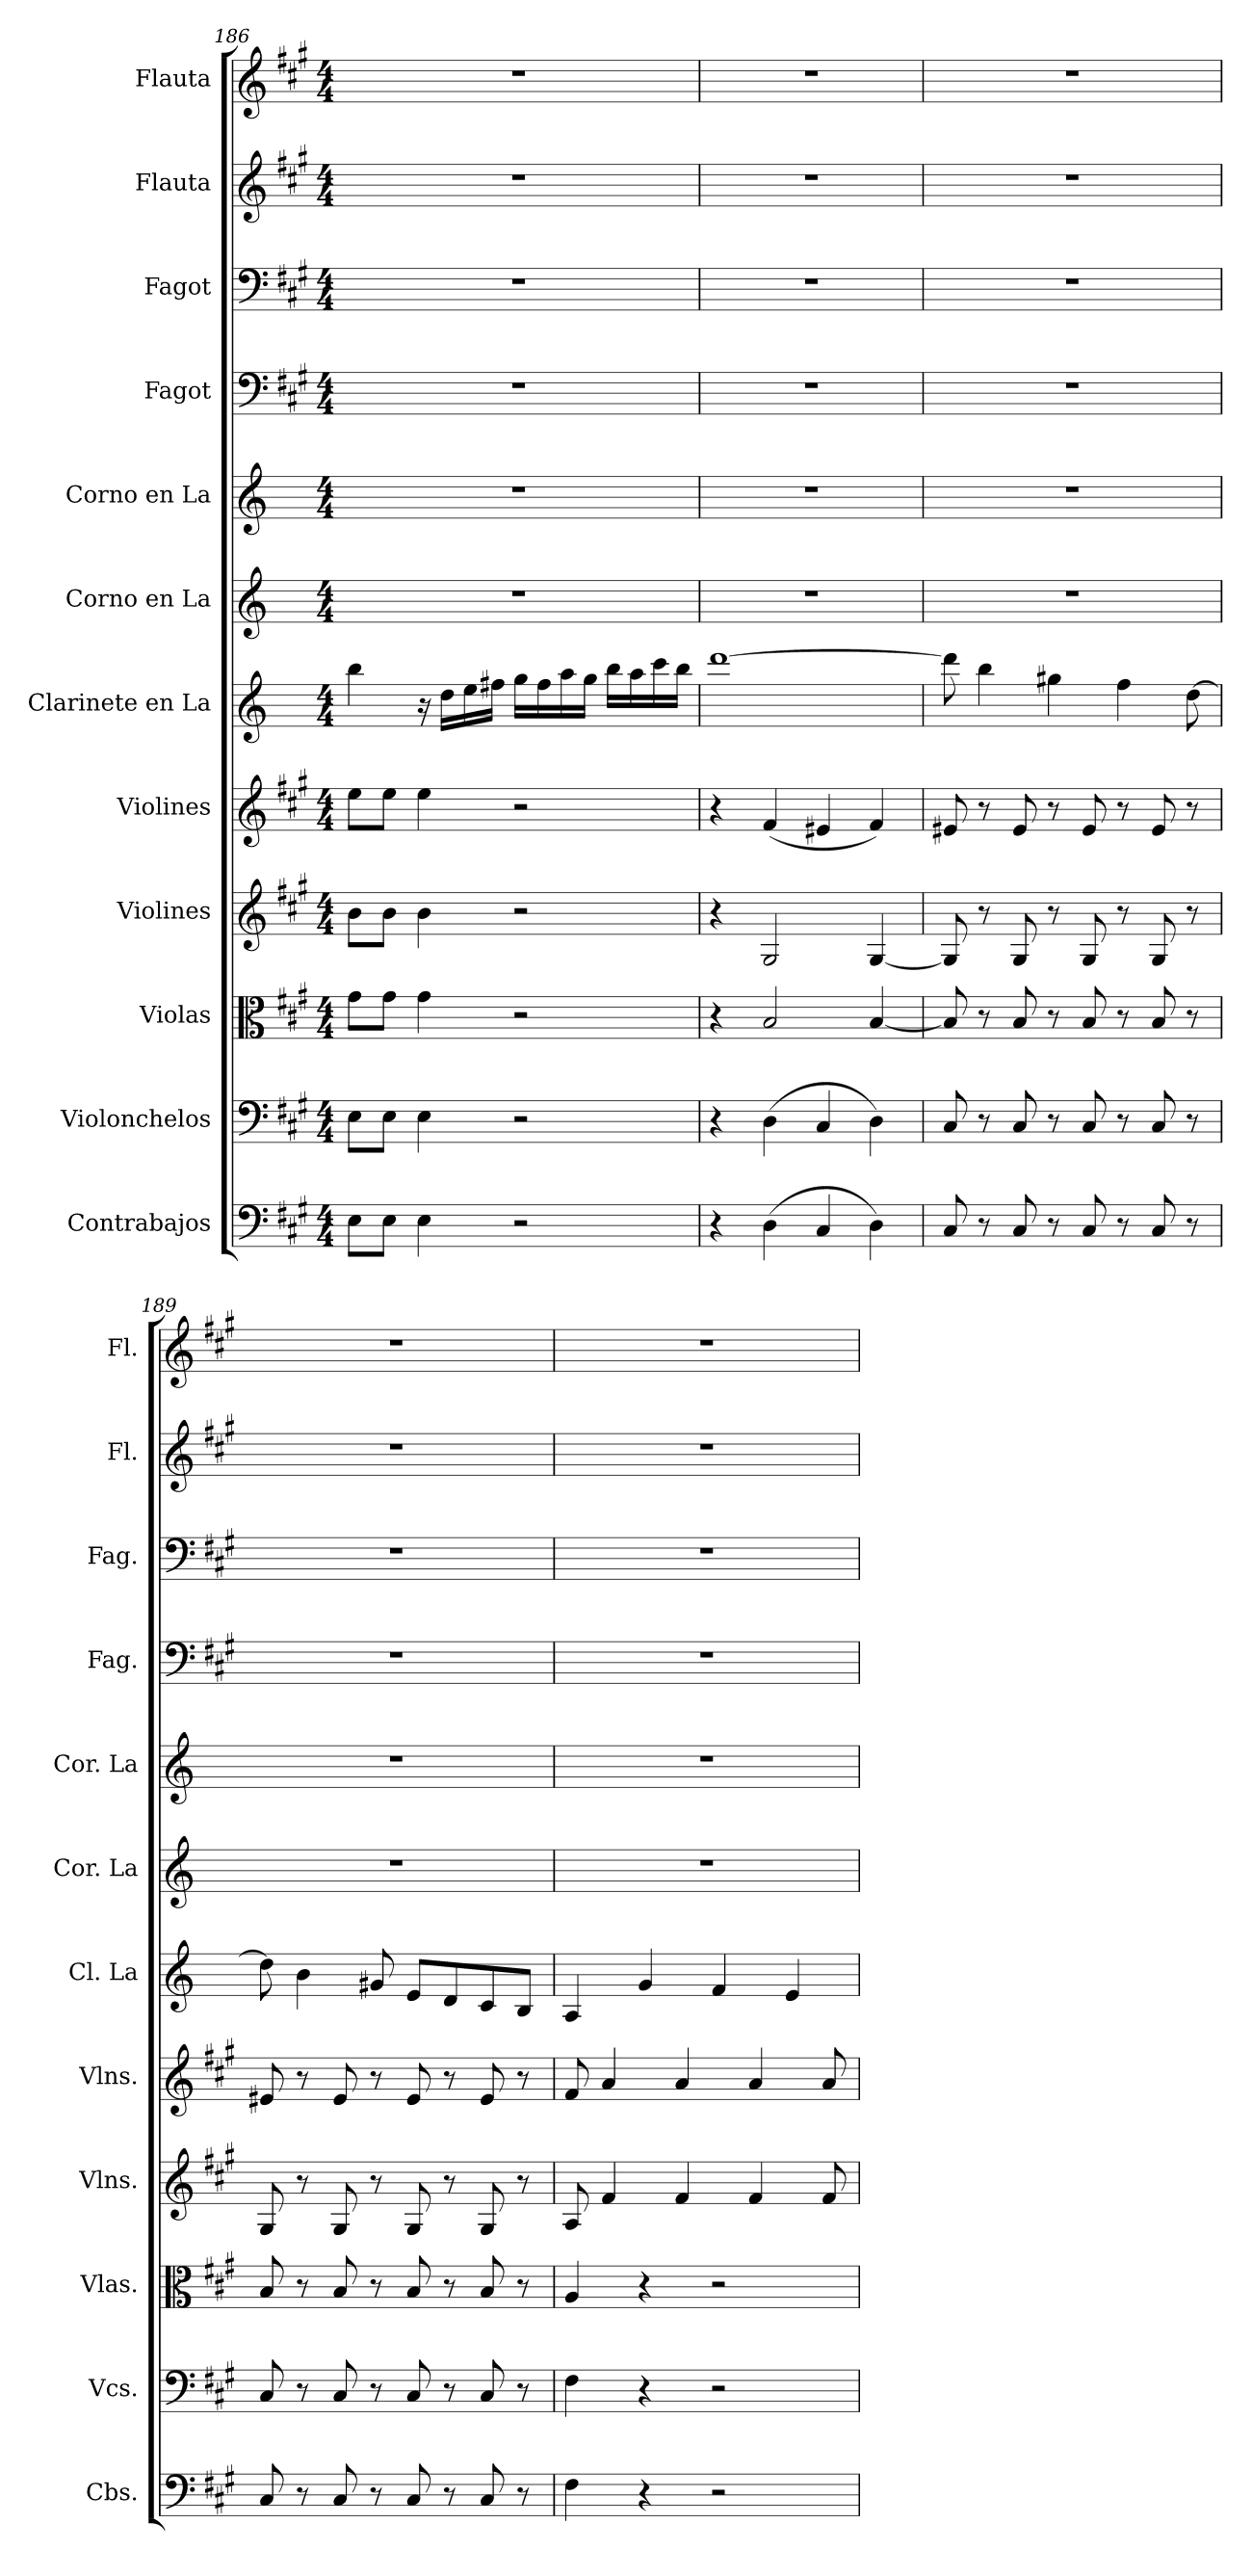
**kern	**kern	**kern	**kern	**kern	**kern	**kern	**kern	**kern	**kern	**kern	**kern
*part12	*part11	*part10	*part9	*part8	*part7	*part6	*part5	*part4	*part3	*part2	*part1
*staff12	*staff11	*staff10	*staff9	*staff8	*staff7	*staff6	*staff5	*staff4	*staff3	*staff2	*staff1
*I"Contrabajos	*I"Violonchelos	*I"Violas	*I"Violines	*I"Violines	*I"Clarinete en La	*I"Corno en La	*I"Corno en La	*I"Fagot	*I"Fagot	*I"Flauta	*I"Flauta
*I'Cbs.	*I'Vcs.	*I'Vlas.	*I'Vlns.	*I'Vlns.	*I'Cl. La	*I'Cor. La	*I'Cor. La	*I'Fag.	*I'Fag.	*I'Fl.	*I'Fl.
*clefF4	*clefF4	*clefC3	*clefG2	*clefG2	*clefG2	*clefG2	*clefG2	*clefF4	*clefF4	*clefG2	*clefG2
*ITrd7c12	*	*	*	*	*ITrd2c3	*ITrd2c3	*ITrd2c3	*	*	*	*
*k[f#c#g#]	*k[f#c#g#]	*k[f#c#g#]	*k[f#c#g#]	*k[f#c#g#]	*k[f#c#g#]	*k[f#c#g#]	*k[f#c#g#]	*k[f#c#g#]	*k[f#c#g#]	*k[f#c#g#]	*k[f#c#g#]
*M4/4	*M4/4	*M4/4	*M4/4	*M4/4	*M4/4	*M4/4	*M4/4	*M4/4	*M4/4	*M4/4	*M4/4
=186	=186	=186	=186	=186	=186	=186	=186	=186	=186	=186	=186
8EE\L	8E\L	8g#\L	8b\L	8ee\L	4gg#\	1r	1r	1r	1r	1r	1r
8EE\J	8E\J	8g#\J	8b\J	8ee\J	.	.	.	.	.	.	.
4EE\	4E\	4g#\	4b\	4ee\	16r	.	.	.	.	.	.
.	.	.	.	.	16b\LL	.	.	.	.	.	.
.	.	.	.	.	16cc#\	.	.	.	.	.	.
.	.	.	.	.	16dd#X\JJ	.	.	.	.	.	.
2r	2r	2r	2r	2r	16ee\LL	.	.	.	.	.	.
.	.	.	.	.	16dd#\	.	.	.	.	.	.
.	.	.	.	.	16ff#\	.	.	.	.	.	.
.	.	.	.	.	16ee\JJ	.	.	.	.	.	.
.	.	.	.	.	16gg#\LL	.	.	.	.	.	.
.	.	.	.	.	16ff#\	.	.	.	.	.	.
.	.	.	.	.	16aa\	.	.	.	.	.	.
.	.	.	.	.	16gg#\JJ	.	.	.	.	.	.
=187	=187	=187	=187	=187	=187	=187	=187	=187	=187	=187	=187
4r	4r	4r	4r	4r	[1bb	1r	1r	1r	1r	1r	1r
(>4DD\	(>4D\	2B/	2G#/	(<4f#/	.	.	.	.	.	.	.
4CC#/	4C#/	.	.	4e#X/	.	.	.	.	.	.	.
4DD\)	4D\)	[4B/	[4G#/	4f#/)	.	.	.	.	.	.	.
!!LO:LB:g=z
=188	=188	=188	=188	=188	=188	=188	=188	=188	=188	=188	=188
8CC#/	8C#/	8B/]	8G#/]	8e#X/	8bb\]	1r	1r	1r	1r	1r	1r
8r	8r	8r	8r	8r	4gg#\	.	.	.	.	.	.
8CC#/	8C#/	8B/	8G#/	8e#/	.	.	.	.	.	.	.
8r	8r	8r	8r	8r	4ee#X\	.	.	.	.	.	.
8CC#/	8C#/	8B/	8G#/	8e#/	.	.	.	.	.	.	.
8r	8r	8r	8r	8r	4dd\	.	.	.	.	.	.
8CC#/	8C#/	8B/	8G#/	8e#/	.	.	.	.	.	.	.
8r	8r	8r	8r	8r	[8b\	.	.	.	.	.	.
=189	=189	=189	=189	=189	=189	=189	=189	=189	=189	=189	=189
8CC#/	8C#/	8B/	8G#/	8e#X/	8b\]	1r	1r	1r	1r	1r	1r
8r	8r	8r	8r	8r	4g#\	.	.	.	.	.	.
8CC#/	8C#/	8B/	8G#/	8e#/	.	.	.	.	.	.	.
8r	8r	8r	8r	8r	8e#X/	.	.	.	.	.	.
8CC#/	8C#/	8B/	8G#/	8e#/	8c#/L	.	.	.	.	.	.
8r	8r	8r	8r	8r	8B/	.	.	.	.	.	.
8CC#/	8C#/	8B/	8G#/	8e#/	8A/	.	.	.	.	.	.
8r	8r	8r	8r	8r	8G#/J	.	.	.	.	.	.
=190	=190	=190	=190	=190	=190	=190	=190	=190	=190	=190	=190
4FF#\	4F#\	4A/	8A/	8f#/	4F#/	1r	1r	1r	1r	1r	1r
.	.	.	4f#/	4a/	.	.	.	.	.	.	.
4r	4r	4r	.	.	4e/	.	.	.	.	.	.
.	.	.	4f#/	4a/	.	.	.	.	.	.	.
2r	2r	2r	.	.	4d/	.	.	.	.	.	.
.	.	.	4f#/	4a/	.	.	.	.	.	.	.
.	.	.	.	.	4c#/	.	.	.	.	.	.
.	.	.	8f#/	8a/	.	.	.	.	.	.	.
=	=	=	=	=	=	=	=	=	=	=	=
*-	*-	*-	*-	*-	*-	*-	*-	*-	*-	*-	*-
